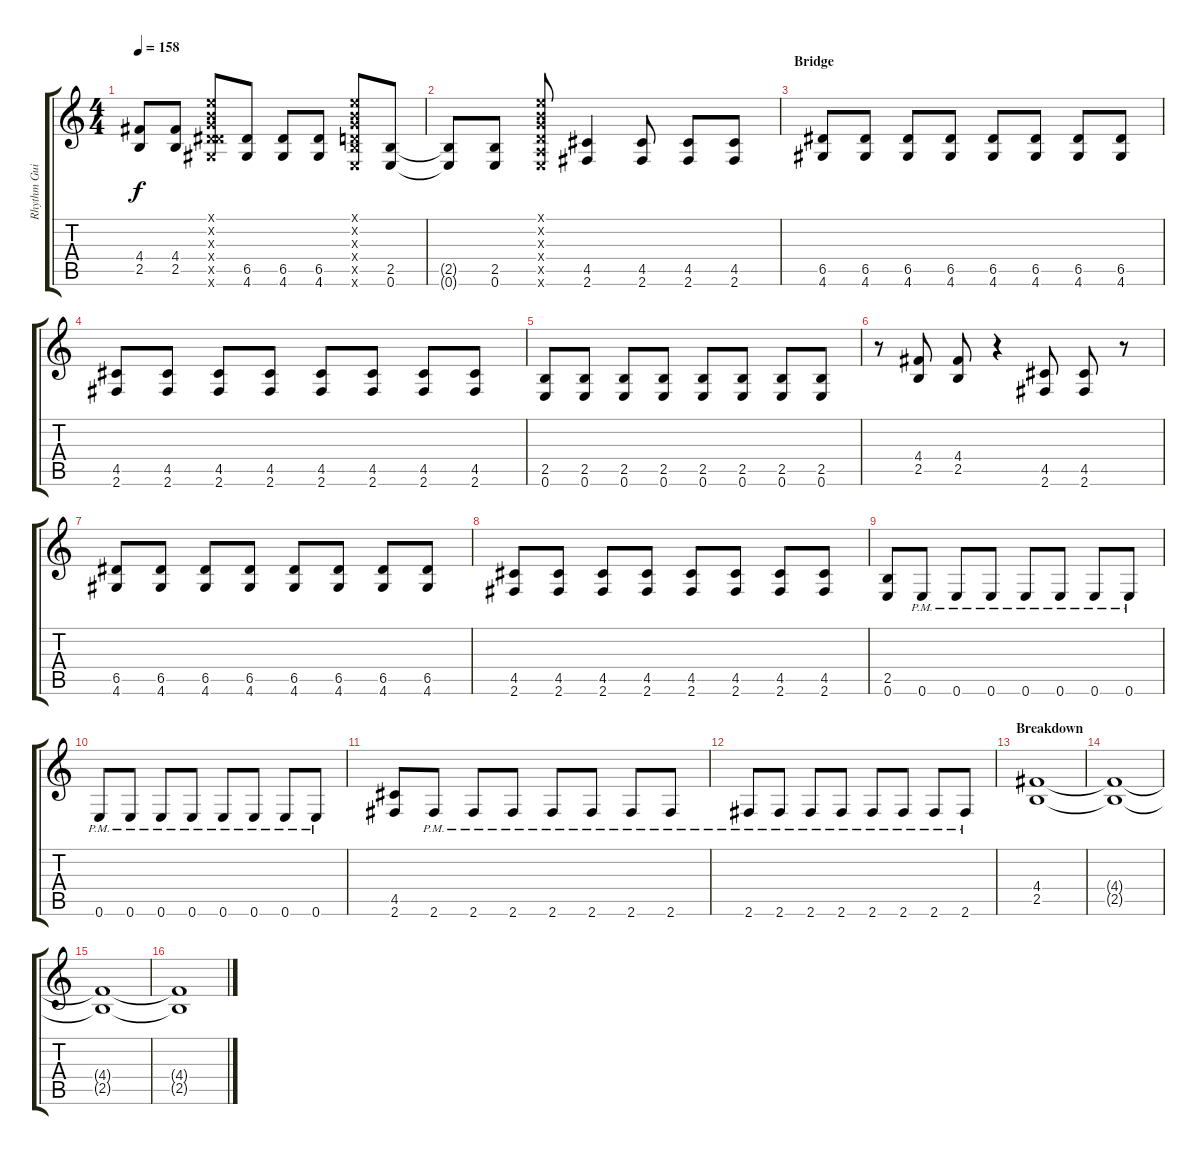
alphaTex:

\track ("Rhythm Guitar 1" "Rhythm Gui") {instrument distortionguitar}
\staff {score tabs}
\tuning (E4 B3 G3 D3 A2 E2) {hide}
\ts (4 4)
\tempo 158
\clef g2
\ks c
(4.4 2.5).8{dy f} (4.4 2.5).8 (0.1{x} 0.2{x} 0.3{x} 0.4{x} 6.5{x} 4.6{x}).8 (6.5 4.6).8 (6.5 4.6).8 (6.5 4.6).8 (0.1{x} 0.2{x} 0.3{x} 0.4{x} 2.5{x} 0.6{x}).8 (2.5 0.6).8 |
(2.5{t} 0.6{t}).8 (2.5 0.6).8 (0.1{x} 0.2{x} 0.3{x} 0.4{x} 0.5{x} 0.6{x}).8 (4.5 2.6).4 (4.5 2.6).8 (4.5 2.6).8 (4.5 2.6).8 |
\section ("" "Bridge")
(6.5 4.6).8 (6.5 4.6).8 (6.5 4.6).8 (6.5 4.6).8 (6.5 4.6).8 (6.5 4.6).8 (6.5 4.6).8 (6.5 4.6).8 |
(4.5 2.6).8 (4.5 2.6).8 (4.5 2.6).8 (4.5 2.6).8 (4.5 2.6).8 (4.5 2.6).8 (4.5 2.6).8 (4.5 2.6).8 |
(2.5 0.6).8 (2.5 0.6).8 (2.5 0.6).8 (2.5 0.6).8 (2.5 0.6).8 (2.5 0.6).8 (2.5 0.6).8 (2.5 0.6).8 |
r.8 (4.4 2.5).8 (4.4 2.5).8 r.4 (4.5 2.6).8 (4.5 2.6).8 r.8 |
(6.5 4.6).8 (6.5 4.6).8 (6.5 4.6).8 (6.5 4.6).8 (6.5 4.6).8 (6.5 4.6).8 (6.5 4.6).8 (6.5 4.6).8 |
(4.5 2.6).8 (4.5 2.6).8 (4.5 2.6).8 (4.5 2.6).8 (4.5 2.6).8 (4.5 2.6).8 (4.5 2.6).8 (4.5 2.6).8 |
(2.5 0.6).8 0.6{pm}.8 0.6{pm}.8 0.6{pm}.8 0.6{pm}.8 0.6{pm}.8 0.6{pm}.8 0.6{pm}.8 |
0.6{pm}.8 0.6{pm}.8 0.6{pm}.8 0.6{pm}.8 0.6{pm}.8 0.6{pm}.8 0.6{pm}.8 0.6{pm}.8 |
(4.5 2.6).8 2.6{pm}.8 2.6{pm}.8 2.6{pm}.8 2.6{pm}.8 2.6{pm}.8 2.6{pm}.8 2.6{pm}.8 |
2.6{pm}.8 2.6{pm}.8 2.6{pm}.8 2.6{pm}.8 2.6{pm}.8 2.6{pm}.8 2.6{pm}.8 2.6{pm}.8 |
\section ("" "Breakdown")
(4.4 2.5).1 |
(4.4{t} 2.5{t}).1 |
(4.4{t} 2.5{t}).1 |
(4.4{t} 2.5{t}).1
